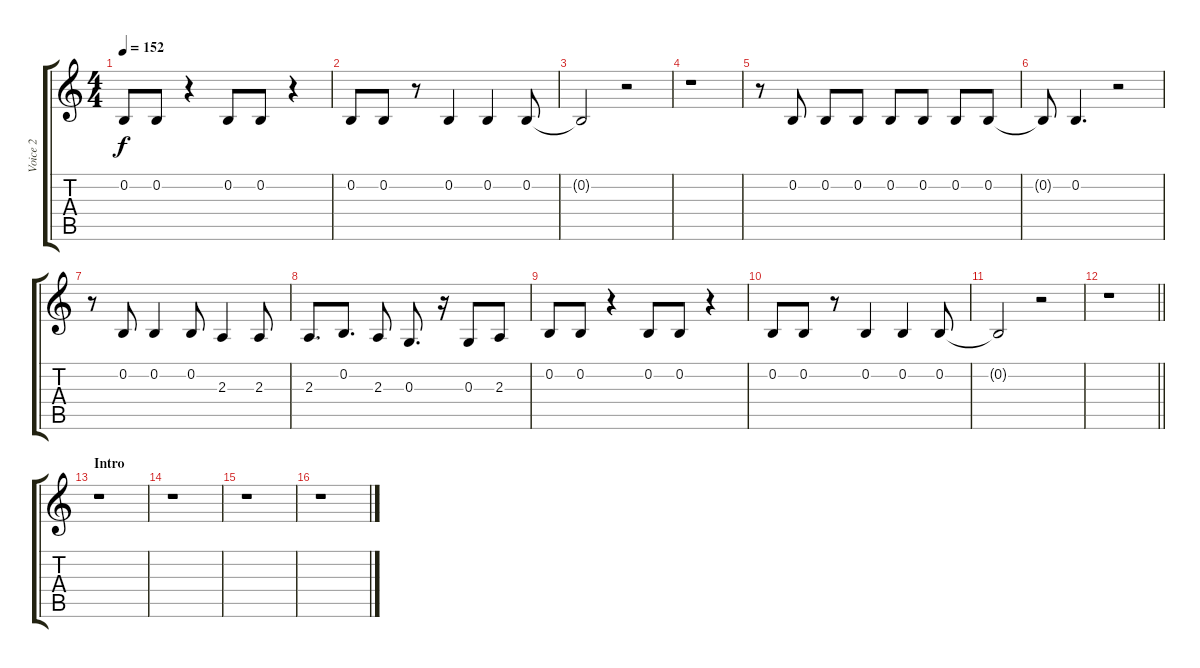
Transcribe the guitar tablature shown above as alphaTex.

\track ("Voice 2" "Voice 2") {instrument sopranosax}
\staff {score tabs}
\tuning (E4 B3 G3 D3 A2 E2) {hide}
\ts (4 4)
\tempo 152
\clef g2
\ks c
0.2.8{dy f} 0.2.8 r.4 0.2.8 0.2.8 r.4 |
0.2.8 0.2.8 r.8 0.2.4 0.2.4 0.2.8 |
0.2{t}.2 r.2 |
r.1 |
r.8 0.2.8 0.2.8 0.2.8 0.2.8 0.2.8 0.2.8 0.2.8 |
0.2{t}.8 0.2.4{d} r.2 |
r.8 0.2.8 0.2.4 0.2.8 2.3.4 2.3.8 |
2.3.8{d} 0.2.8{d} 2.3.8 0.3.8{d} r.16 0.3.8 2.3.8 |
0.2.8 0.2.8 r.4 0.2.8 0.2.8 r.4 |
0.2.8 0.2.8 r.8 0.2.4 0.2.4 0.2.8 |
0.2{t}.2 r.2 |
\barLineRight lightlight
r.1 |
\section ("" "Intro")
r.1 |
r.1 |
r.1 |
r.1
